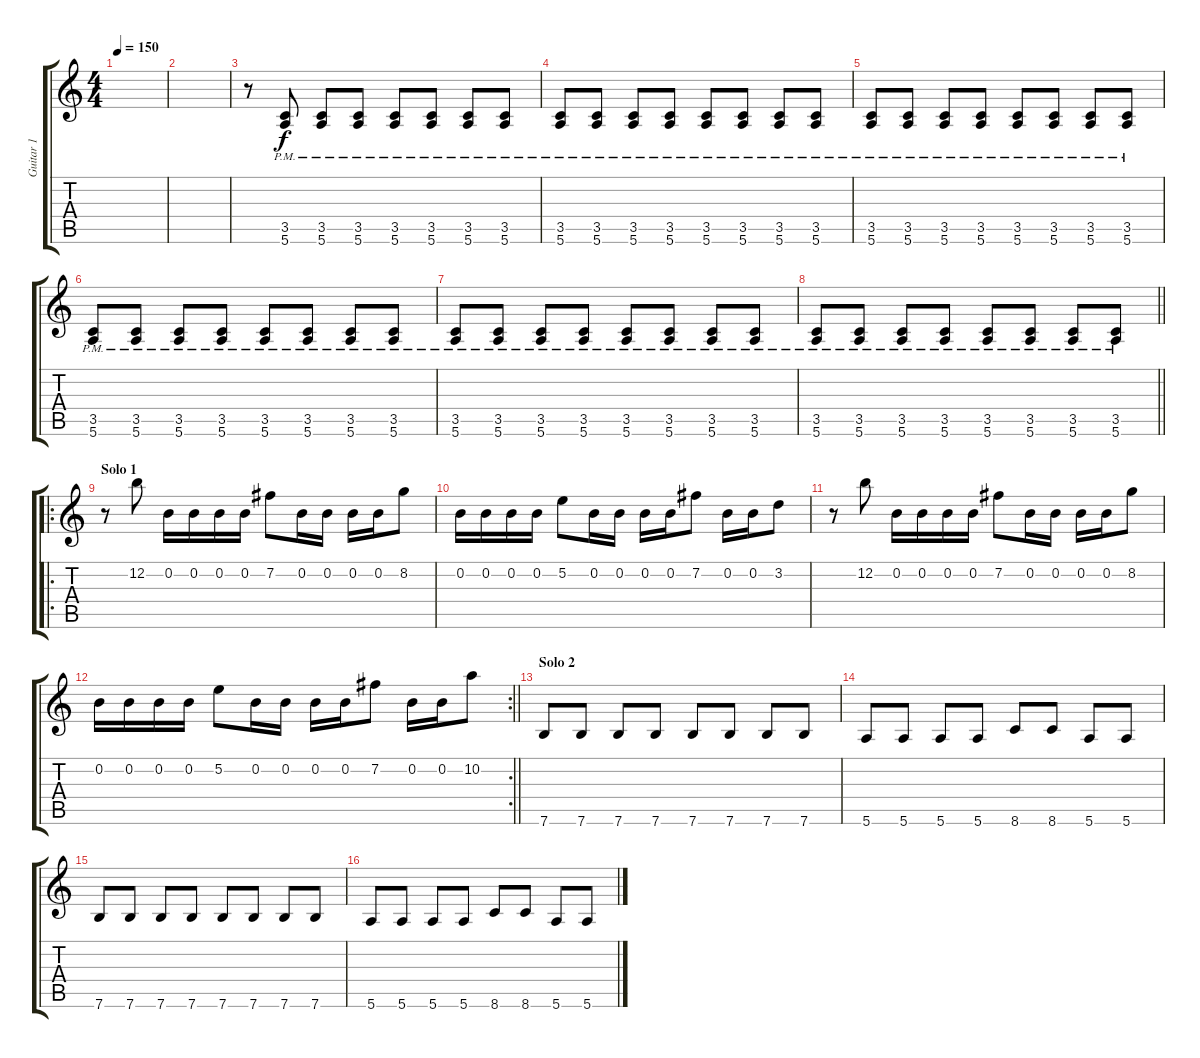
\track ("Guitar 1" "Guitar 1") {instrument distortionguitar}
\staff {score tabs}
\tuning (E4 B3 G3 D3 A2 E2) {hide}
\ts (4 4)
\tempo 150
\clef g2
\ks c
|
|
r.8 (3.5 5.6{pm}).8 (3.5 5.6{pm}).8 (3.5 5.6{pm}).8 (3.5 5.6{pm}).8 (3.5 5.6{pm}).8 (3.5 5.6{pm}).8 (3.5 5.6{pm}).8 |
(3.5 5.6{pm}).8 (3.5 5.6{pm}).8 (3.5 5.6{pm}).8 (3.5 5.6{pm}).8 (3.5 5.6{pm}).8 (3.5 5.6{pm}).8 (3.5 5.6{pm}).8 (3.5 5.6{pm}).8 |
(3.5 5.6{pm}).8 (3.5 5.6{pm}).8 (3.5 5.6{pm}).8 (3.5 5.6{pm}).8 (3.5 5.6{pm}).8 (3.5 5.6{pm}).8 (3.5 5.6{pm}).8 (3.5 5.6{pm}).8 |
(3.5 5.6{pm}).8 (3.5 5.6{pm}).8 (3.5 5.6{pm}).8 (3.5 5.6{pm}).8 (3.5 5.6{pm}).8 (3.5 5.6{pm}).8 (3.5 5.6{pm}).8 (3.5 5.6{pm}).8 |
(3.5 5.6{pm}).8 (3.5 5.6{pm}).8 (3.5 5.6{pm}).8 (3.5 5.6{pm}).8 (3.5 5.6{pm}).8 (3.5 5.6{pm}).8 (3.5 5.6{pm}).8 (3.5 5.6{pm}).8 |
\barLineRight lightlight
(3.5 5.6{pm}).8 (3.5 5.6{pm}).8 (3.5 5.6{pm}).8 (3.5 5.6{pm}).8 (3.5 5.6{pm}).8 (3.5 5.6{pm}).8 (3.5 5.6{pm}).8 (3.5 5.6{pm}).8 |
\ro
\section ("" "Solo 1")
r.8 12.2.8 0.2.16 0.2.16 0.2.16 0.2.16 7.2.8 0.2.16 0.2.16 0.2.16 0.2.16 8.2.8 |
0.2.16 0.2.16 0.2.16 0.2.16 5.2.8 0.2.16 0.2.16 0.2.16 0.2.16 7.2.8 0.2.16 0.2.16 3.2.8 |
r.8 12.2.8 0.2.16 0.2.16 0.2.16 0.2.16 7.2.8 0.2.16 0.2.16 0.2.16 0.2.16 8.2.8 |
\rc 2
\barLineRight lightlight
0.2.16 0.2.16 0.2.16 0.2.16 5.2.8 0.2.16 0.2.16 0.2.16 0.2.16 7.2.8 0.2.16 0.2.16 10.2.8 |
\section ("" "Solo 2")
7.6.8 7.6.8 7.6.8 7.6.8 7.6.8 7.6.8 7.6.8 7.6.8 |
5.6.8 5.6.8 5.6.8 5.6.8 8.6.8 8.6.8 5.6.8 5.6.8 |
7.6.8 7.6.8 7.6.8 7.6.8 7.6.8 7.6.8 7.6.8 7.6.8 |
5.6.8 5.6.8 5.6.8 5.6.8 8.6.8 8.6.8 5.6.8 5.6.8
